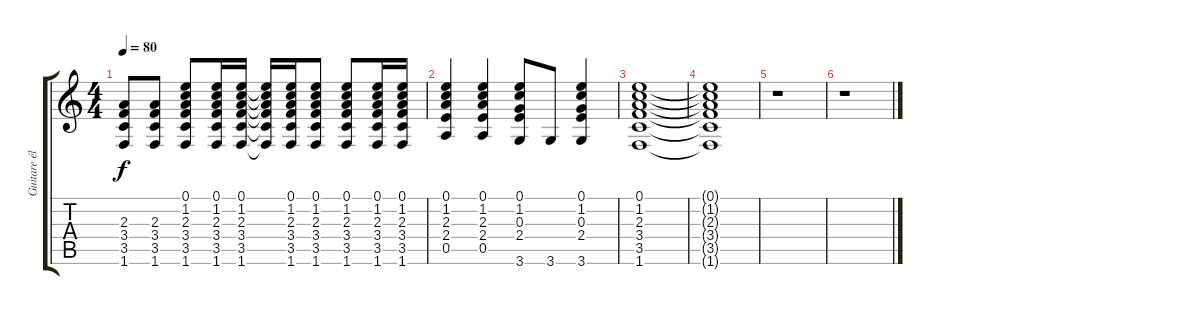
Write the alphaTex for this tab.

\track ("Guitare électrique" "Guitare él") {instrument electricguitarclean}
\staff {score tabs}
\tuning (E4 B3 G3 D3 A2 E2) {hide}
\ts (4 4)
\tempo 80
\clef g2
\ks c
(2.3 3.4 3.5 1.6).8{dy f} (2.3 3.4 3.5 1.6).8 (0.1 1.2 2.3 3.4 3.5 1.6).8 (0.1 1.2 2.3 3.4 3.5 1.6).16 (0.1 1.2 2.3 3.4 3.5 1.6).16 (0.1{t} 1.2{t} 2.3{t} 3.4{t} 3.5{t} 1.6{t}).16 (0.1 1.2 2.3 3.4 3.5 1.6).16 (0.1 1.2 2.3 3.4 3.5 1.6).8 (0.1 1.2 2.3 3.4 3.5 1.6).8 (0.1 1.2 2.3 3.4 3.5 1.6).16 (0.1 1.2 2.3 3.4 3.5 1.6).16 |
(0.1 1.2 2.3 2.4 0.5).4 (0.1 1.2 2.3 2.4 0.5).4 (0.1 1.2 0.3 2.4 3.6).8 3.6.8 (0.1 1.2 0.3 2.4 3.6).4 |
(0.1 1.2 2.3 3.4 3.5 1.6).1 |
(0.1{t} 1.2{t} 2.3{t} 3.4{t} 3.5{t} 1.6{t}).1 |
r.1 |
r.1
